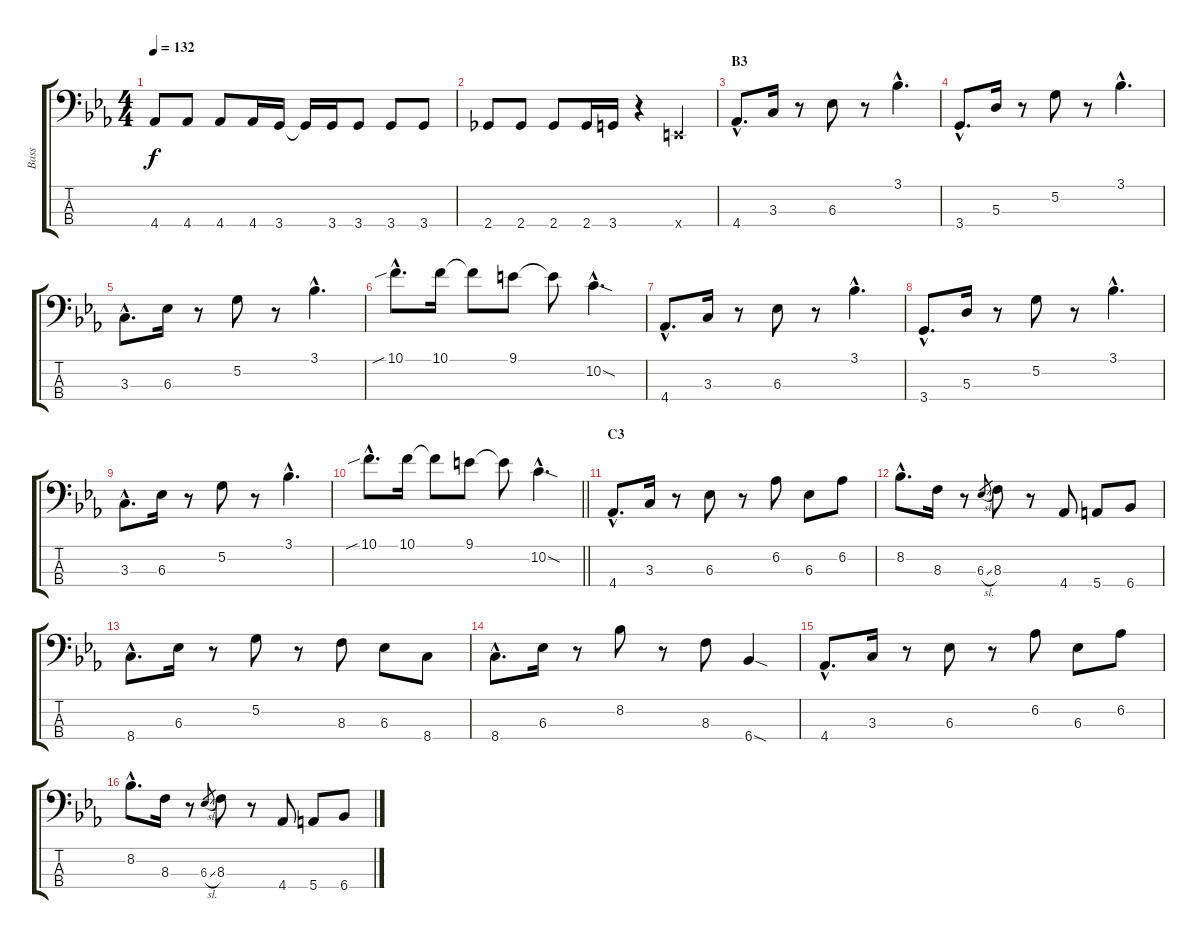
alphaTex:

\track ("Bass" "Bass") {instrument electricbasspick}
\staff {score tabs}
\tuning (G2 D2 A1 E1) {hide}
\ts (4 4)
\tempo 132
\clef f4
\ks eb
4.4.8{dy f} 4.4.8 4.4.8 4.4.16 3.4.16 3.4{t}.16 3.4.16 3.4.8 3.4.8 3.4.8 |
2.4.8 2.4.8 2.4.8 2.4.16 3.4.16 r.4 0.4{x}.4 |
\section ("" "B3")
4.4{hac}.8{d} 3.3.16 r.8 6.3.8 r.8 3.1{hac}.4{d} |
3.4{hac}.8{d} 5.3.16 r.8 5.2.8 r.8 3.1{hac}.4{d} |
3.3{hac}.8{d} 6.3.16 r.8 5.2.8 r.8 3.1{hac}.4{d} |
10.1{sib hac}.8{d} 10.1.16 10.1{t}.8 9.1.8 9.1{t}.8 10.2{sod hac}.4{d} |
4.4{hac}.8{d} 3.3.16 r.8 6.3.8 r.8 3.1{hac}.4{d} |
3.4{hac}.8{d} 5.3.16 r.8 5.2.8 r.8 3.1{hac}.4{d} |
3.3{hac}.8{d} 6.3.16 r.8 5.2.8 r.8 3.1{hac}.4{d} |
\barLineRight lightlight
10.1{sib hac}.8{d} 10.1.16 10.1{t}.8 9.1.8 9.1{t}.8 10.2{sod hac}.4{d} |
\section ("" "C3")
4.4{hac}.8{d} 3.3.16 r.8 6.3.8 r.8 6.2.8 6.3.8 6.2.8 |
8.2{hac}.8{d} 8.3.16 r.8 6.3{sl}.8{gr} 8.3.8 r.8 4.4.8 5.4.8 6.4.8 |
8.4{hac}.8{d} 6.3.16 r.8 5.2.8 r.8 8.3.8 6.3.8 8.4.8 |
8.4{hac}.8{d} 6.3.16 r.8 8.2.8 r.8 8.3.8 6.4{sod}.4 |
4.4{hac}.8{d} 3.3.16 r.8 6.3.8 r.8 6.2.8 6.3.8 6.2.8 |
8.2{hac}.8{d} 8.3.16 r.8 6.3{sl}.8{gr} 8.3.8 r.8 4.4.8 5.4.8 6.4.8
